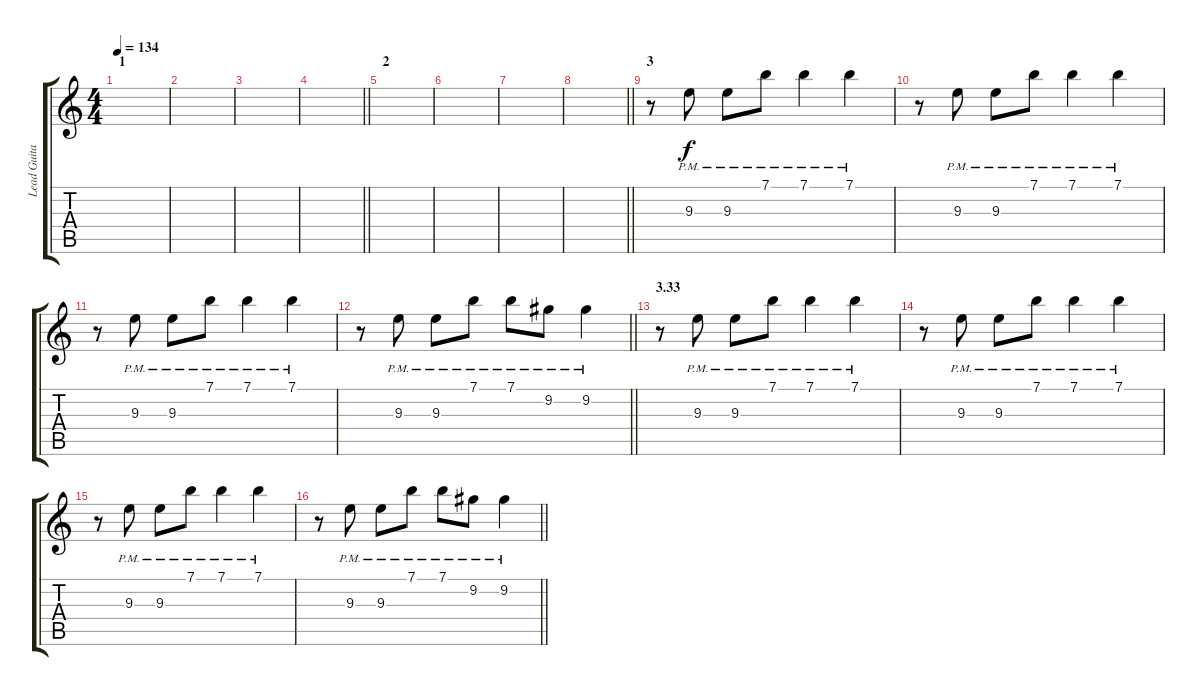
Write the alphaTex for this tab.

\track ("Lead Guitar" "Lead Guita") {instrument electricguitarjazz}
\staff {score tabs}
\tuning (E4 B3 G3 D3 A2 E2) {hide}
\ts (4 4)
\section ("" "1")
\tempo 134
\clef g2
\ks c
|
|
|
\barLineRight lightlight
|
\section ("" "2")
|
|
|
\barLineRight lightlight
|
\section ("" "3")
r.8 9.3{pm}.8 9.3{pm}.8 7.1{pm}.8 7.1{pm}.4 7.1{pm}.4 |
r.8 9.3{pm}.8 9.3{pm}.8 7.1{pm}.8 7.1{pm}.4 7.1{pm}.4 |
r.8 9.3{pm}.8 9.3{pm}.8 7.1{pm}.8 7.1{pm}.4 7.1{pm}.4 |
\barLineRight lightlight
r.8 9.3{pm}.8 9.3{pm}.8 7.1{pm}.8 7.1{pm}.8 9.2{pm}.8 9.2{pm}.4 |
\section ("" "3.33")
r.8 9.3{pm}.8 9.3{pm}.8 7.1{pm}.8 7.1{pm}.4 7.1{pm}.4 |
r.8 9.3{pm}.8 9.3{pm}.8 7.1{pm}.8 7.1{pm}.4 7.1{pm}.4 |
r.8 9.3{pm}.8 9.3{pm}.8 7.1{pm}.8 7.1{pm}.4 7.1{pm}.4 |
\barLineRight lightlight
r.8 9.3{pm}.8 9.3{pm}.8 7.1{pm}.8 7.1{pm}.8 9.2{pm}.8 9.2{pm}.4
